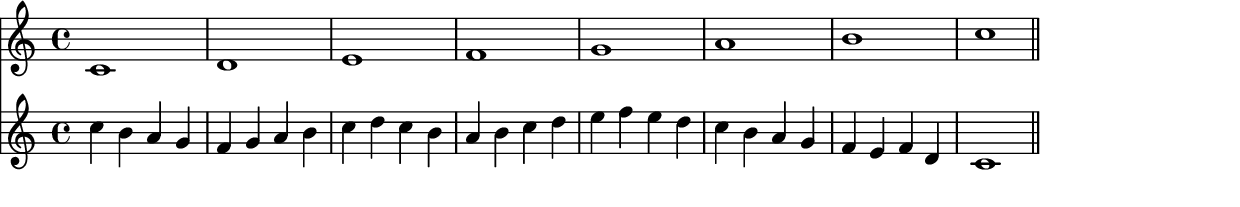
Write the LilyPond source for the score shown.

%% Generated by lilypond-book
%% Options: [indent=0\mm,line-width=512\pt]
\include "lilypond-book-preamble.ly"


% ****************************************************************
% Start cut-&-pastable-section
% ****************************************************************



\paper {
  indent = 0\mm
  line-width = 512\pt
  % offset the left padding, also add 1mm as lilypond creates cropped
  % images with a little space on the right
  line-width = #(- line-width (* mm  3.000000) (* mm 1))
}

\layout {
  
}





% ****************************************************************
% ly snippet:
% ****************************************************************
\sourcefileline 15
<< 
\new Staff {
\relative c' {
c1 d e f g a b c \bar "||"
}}
\new Staff { 
\relative c'' {
c4 b a g f g a b c d c b a b c d e f e d c b a g f e f d c1
}}>>




% ****************************************************************
% end ly snippet
% ****************************************************************
